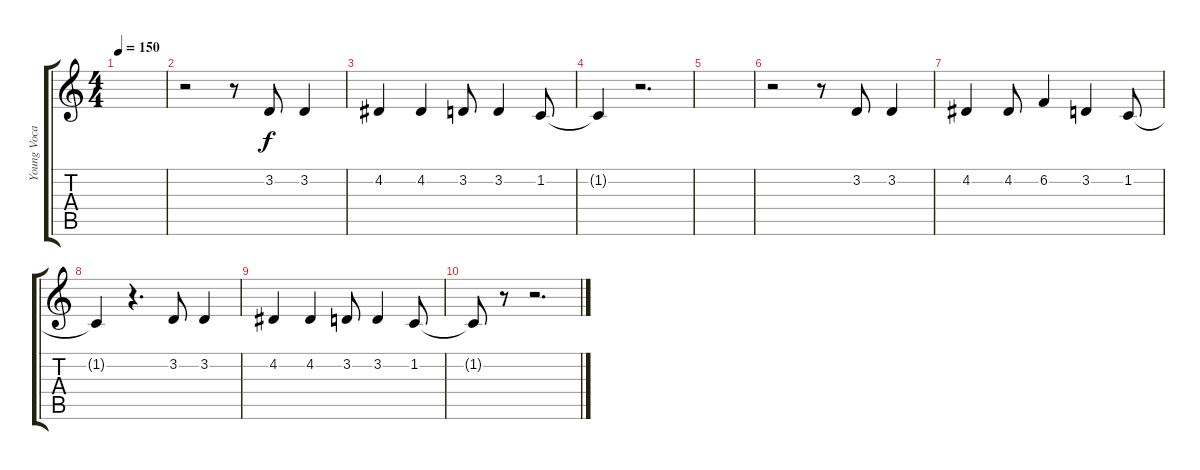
\track ("Young Vocals" "Young Voca") {instrument clarinet}
\staff {score tabs}
\tuning (E4 B3 G3 D3 A2 E2) {hide}
\ts (4 4)
\tempo 150
\clef g2
\ks c
|
r.2 r.8 3.2.8 3.2.4 |
4.2.4 4.2.4 3.2.8 3.2.4 1.2.8 |
1.2{t}.4 r.2{d} |
|
r.2 r.8 3.2.8 3.2.4 |
4.2.4 4.2.8 6.2.4 3.2.4 1.2.8 |
1.2{t}.4 r.4{d} 3.2.8 3.2.4 |
4.2.4 4.2.4 3.2.8 3.2.4 1.2.8 |
1.2{t}.8 r.8 r.2{d}
